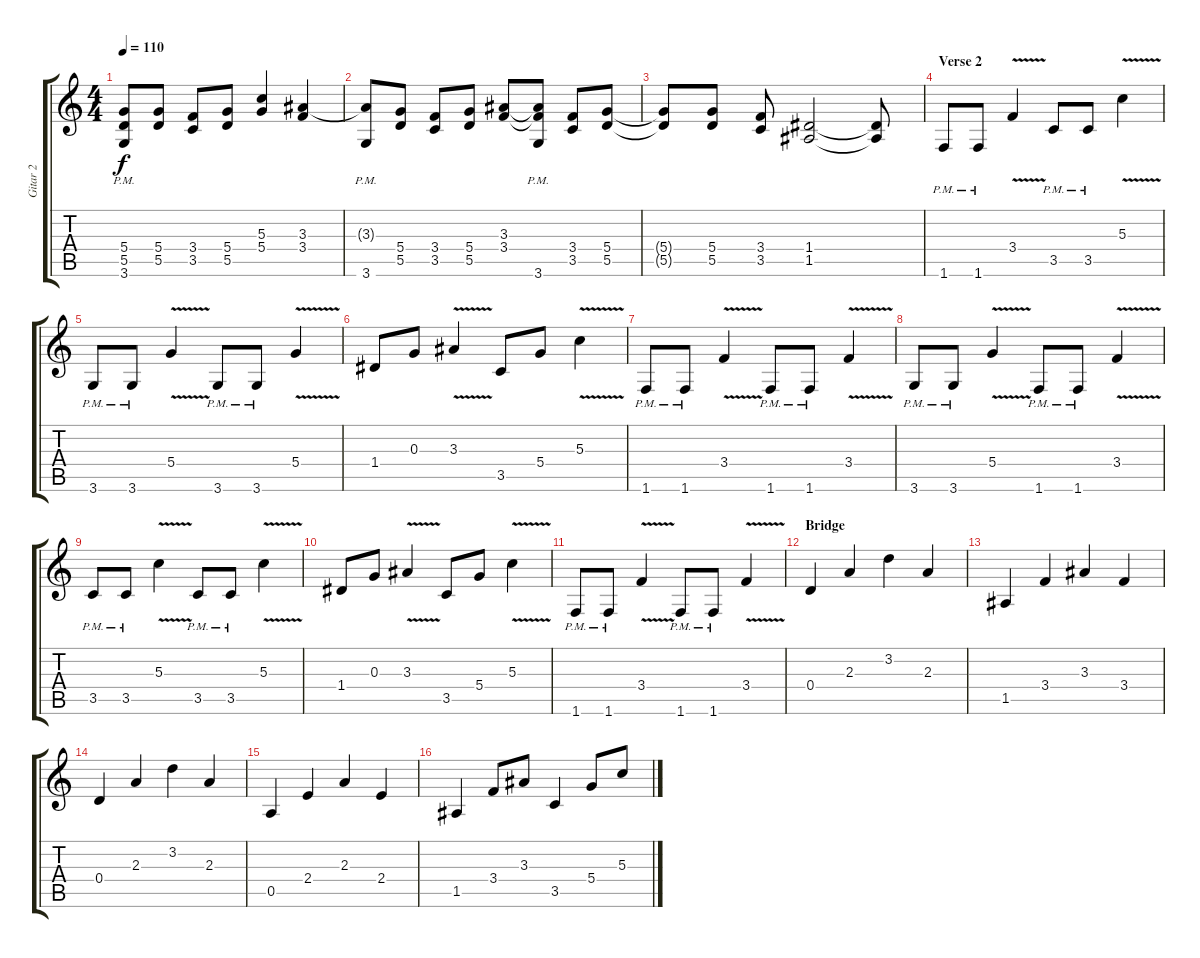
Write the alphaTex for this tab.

\track ("Gitar 2" "Gitar 2") {instrument overdrivenguitar}
\staff {score tabs}
\tuning (E4 B3 G3 D3 A2 E2) {hide}
\ts (4 4)
\tempo 110
\clef g2
\ks c
(5.4{t} 5.5{t} 3.6{pm}).8{dy f} (5.4 5.5).8 (3.4 3.5).8 (5.4 5.5).8 (5.3 5.4).4 (3.3 3.4).4 |
(3.3{t} 3.6{pm}).8 (5.4 5.5).8 (3.4 3.5).8 (5.4 5.5).8 (3.3 3.4).8 (3.3{t} 3.4{t} 3.6{pm}).8 (3.4 3.5).8 (5.4 5.5).8 |
(5.4{t} 5.5{t}).8 (5.4 5.5).8 (3.4 3.5).8 (1.4 1.5).2 (1.4{t} 1.5{t}).8 |
\section ("" "Verse 2")
1.6{pm}.8 1.6{pm}.8 3.4{v}.4 3.5{pm}.8 3.5{pm}.8 5.3{v}.4 |
3.6{pm}.8 3.6{pm}.8 5.4{v}.4 3.6{pm}.8 3.6{pm}.8 5.4{v}.4 |
1.4.8 0.3.8 3.3{v}.4 3.5.8 5.4.8 5.3{v}.4 |
1.6{pm}.8 1.6{pm}.8 3.4{v}.4 1.6{pm}.8 1.6{pm}.8 3.4{v}.4 |
3.6{pm}.8 3.6{pm}.8 5.4{v}.4 1.6{pm}.8 1.6{pm}.8 3.4{v}.4 |
3.5{pm}.8 3.5{pm}.8 5.3{v}.4 3.5{pm}.8 3.5{pm}.8 5.3{v}.4 |
1.4.8 0.3.8 3.3{v}.4 3.5.8 5.4.8 5.3{v}.4 |
1.6{pm}.8 1.6{pm}.8 3.4{v}.4 1.6{pm}.8 1.6{pm}.8 3.4{v}.4 |
\section ("" "Bridge")
0.4.4 2.3.4 3.2.4 2.3.4 |
1.5.4 3.4.4 3.3.4 3.4.4 |
0.4.4 2.3.4 3.2.4 2.3.4 |
0.5.4 2.4.4 2.3.4 2.4.4 |
1.5.4 3.4.8 3.3.8 3.5.4 5.4.8 5.3.8
